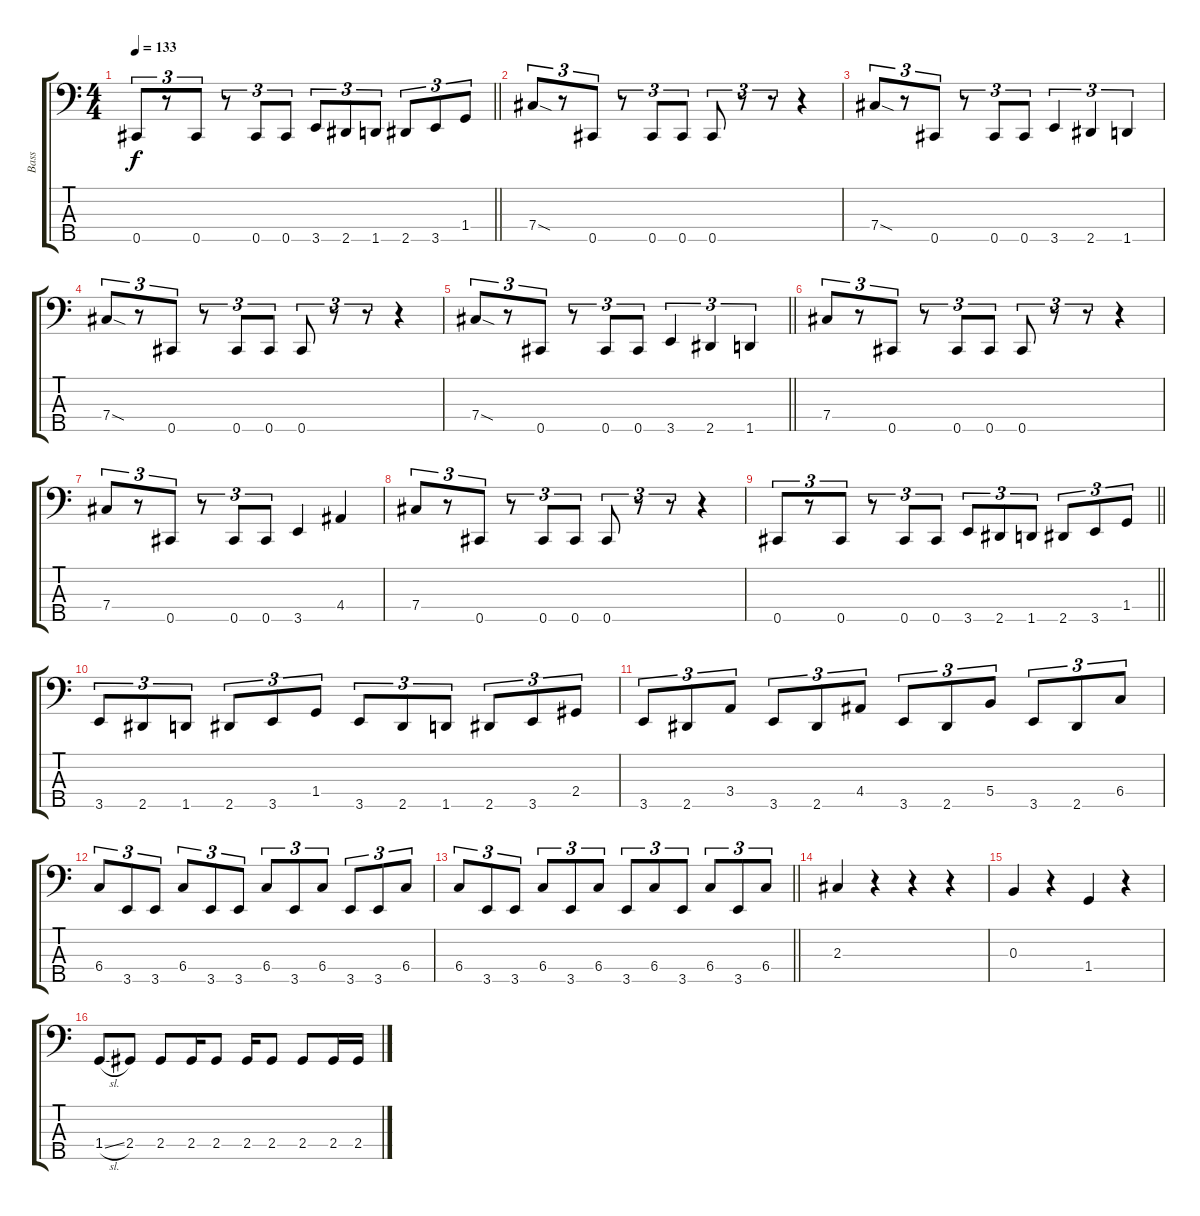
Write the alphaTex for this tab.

\track ("Bass" "Bass") {instrument electricbassfinger}
\staff {score tabs}
\tuning (A2 E2 B1 Gb1 Db1) {hide}
\ts (4 4)
\tempo 133
\clef f4
\barLineRight lightlight
\ks c
0.5.8{tu (3 2) dy f} r.8{tu (3 2)} 0.5.8{tu (3 2)} r.8{tu (3 2)} 0.5.8{tu (3 2)} 0.5.8{tu (3 2)} 3.5.8{tu (3 2)} 2.5.8{tu (3 2)} 1.5.8{tu (3 2)} 2.5.8{tu (3 2)} 3.5.8{tu (3 2)} 1.4.8{tu (3 2)} |
7.4{sod}.8{tu (3 2)} r.8{tu (3 2)} 0.5.8{tu (3 2)} r.8{tu (3 2)} 0.5.8{tu (3 2)} 0.5.8{tu (3 2)} 0.5.8{tu (3 2)} r.8{tu (3 2)} r.8{tu (3 2)} r.4 |
7.4{sod}.8{tu (3 2)} r.8{tu (3 2)} 0.5.8{tu (3 2)} r.8{tu (3 2)} 0.5.8{tu (3 2)} 0.5.8{tu (3 2)} 3.5.4{tu (3 2)} 2.5.4{tu (3 2)} 1.5.4{tu (3 2)} |
7.4{sod}.8{tu (3 2)} r.8{tu (3 2)} 0.5.8{tu (3 2)} r.8{tu (3 2)} 0.5.8{tu (3 2)} 0.5.8{tu (3 2)} 0.5.8{tu (3 2)} r.8{tu (3 2)} r.8{tu (3 2)} r.4 |
\barLineRight lightlight
7.4{sod}.8{tu (3 2)} r.8{tu (3 2)} 0.5.8{tu (3 2)} r.8{tu (3 2)} 0.5.8{tu (3 2)} 0.5.8{tu (3 2)} 3.5.4{tu (3 2)} 2.5.4{tu (3 2)} 1.5.4{tu (3 2)} |
7.4.8{tu (3 2)} r.8{tu (3 2)} 0.5.8{tu (3 2)} r.8{tu (3 2)} 0.5.8{tu (3 2)} 0.5.8{tu (3 2)} 0.5.8{tu (3 2)} r.8{tu (3 2)} r.8{tu (3 2)} r.4 |
7.4.8{tu (3 2)} r.8{tu (3 2)} 0.5.8{tu (3 2)} r.8{tu (3 2)} 0.5.8{tu (3 2)} 0.5.8{tu (3 2)} 3.5.4 4.4.4 |
7.4.8{tu (3 2)} r.8{tu (3 2)} 0.5.8{tu (3 2)} r.8{tu (3 2)} 0.5.8{tu (3 2)} 0.5.8{tu (3 2)} 0.5.8{tu (3 2)} r.8{tu (3 2)} r.8{tu (3 2)} r.4 |
\barLineRight lightlight
0.5.8{tu (3 2)} r.8{tu (3 2)} 0.5.8{tu (3 2)} r.8{tu (3 2)} 0.5.8{tu (3 2)} 0.5.8{tu (3 2)} 3.5.8{tu (3 2)} 2.5.8{tu (3 2)} 1.5.8{tu (3 2)} 2.5.8{tu (3 2)} 3.5.8{tu (3 2)} 1.4.8{tu (3 2)} |
3.5.8{tu (3 2)} 2.5.8{tu (3 2)} 1.5.8{tu (3 2)} 2.5.8{tu (3 2)} 3.5.8{tu (3 2)} 1.4.8{tu (3 2)} 3.5.8{tu (3 2)} 2.5.8{tu (3 2)} 1.5.8{tu (3 2)} 2.5.8{tu (3 2)} 3.5.8{tu (3 2)} 2.4.8{tu (3 2)} |
3.5.8{tu (3 2)} 2.5.8{tu (3 2)} 3.4.8{tu (3 2)} 3.5.8{tu (3 2)} 2.5.8{tu (3 2)} 4.4.8{tu (3 2)} 3.5.8{tu (3 2)} 2.5.8{tu (3 2)} 5.4.8{tu (3 2)} 3.5.8{tu (3 2)} 2.5.8{tu (3 2)} 6.4.8{tu (3 2)} |
6.4.8{tu (3 2)} 3.5.8{tu (3 2)} 3.5.8{tu (3 2)} 6.4.8{tu (3 2)} 3.5.8{tu (3 2)} 3.5.8{tu (3 2)} 6.4.8{tu (3 2)} 3.5.8{tu (3 2)} 6.4.8{tu (3 2)} 3.5.8{tu (3 2)} 3.5.8{tu (3 2)} 6.4.8{tu (3 2)} |
\barLineRight lightlight
6.4.8{tu (3 2)} 3.5.8{tu (3 2)} 3.5.8{tu (3 2)} 6.4.8{tu (3 2)} 3.5.8{tu (3 2)} 6.4.8{tu (3 2)} 3.5.8{tu (3 2)} 6.4.8{tu (3 2)} 3.5.8{tu (3 2)} 6.4.8{tu (3 2)} 3.5.8{tu (3 2)} 6.4.8{tu (3 2)} |
\section ("" "")
2.3.4 r.4 r.4 r.4 |
0.3.4 r.4 1.4.4 r.4 |
1.4{sl}.8 2.4.8 2.4.8 2.4.16 2.4.8 2.4.16 2.4.8 2.4.8 2.4.16 2.4.16
